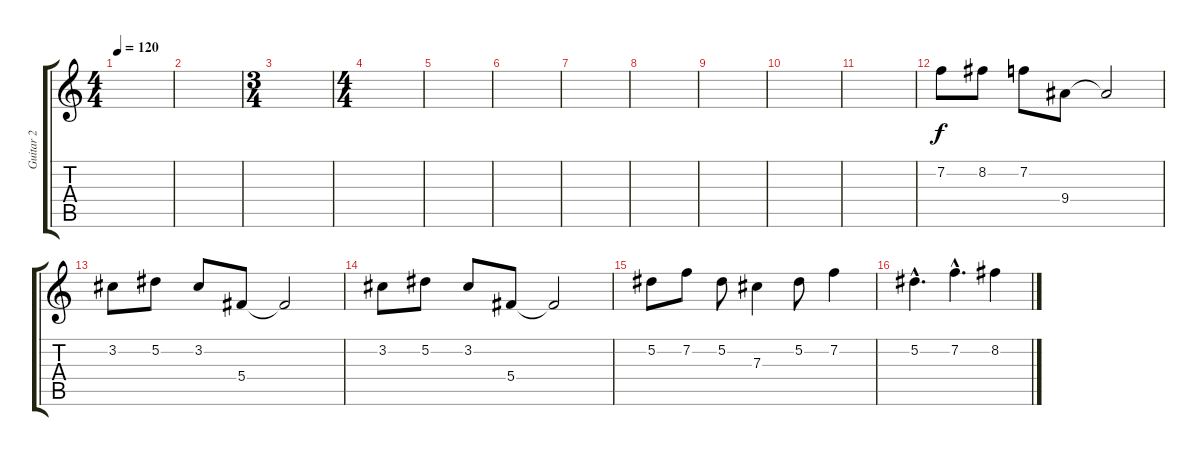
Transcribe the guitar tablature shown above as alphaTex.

\track ("Guitar 2" "Guitar 2") {instrument electricguitarclean}
\staff {score tabs}
\tuning (Eb4 Bb3 Gb3 Db3 Ab2 Eb2) {hide}
\ts (4 4)
\tempo 120
\clef g2
\ks c
|
|
\ts (3 4)
|
\ts (4 4)
|
|
|
|
|
|
|
|
7.2.8 8.2.8 7.2.8 9.4.8 9.4{t}.2 |
3.2.8 5.2.8 3.2.8 5.4.8 5.4{t}.2 |
3.2.8 5.2.8 3.2.8 5.4.8 5.4{t}.2 |
5.2.8 7.2.8 5.2.8 7.3.4 5.2.8 7.2.4 |
5.2{hac}.4{d} 7.2{hac}.4{d} 8.2.4
